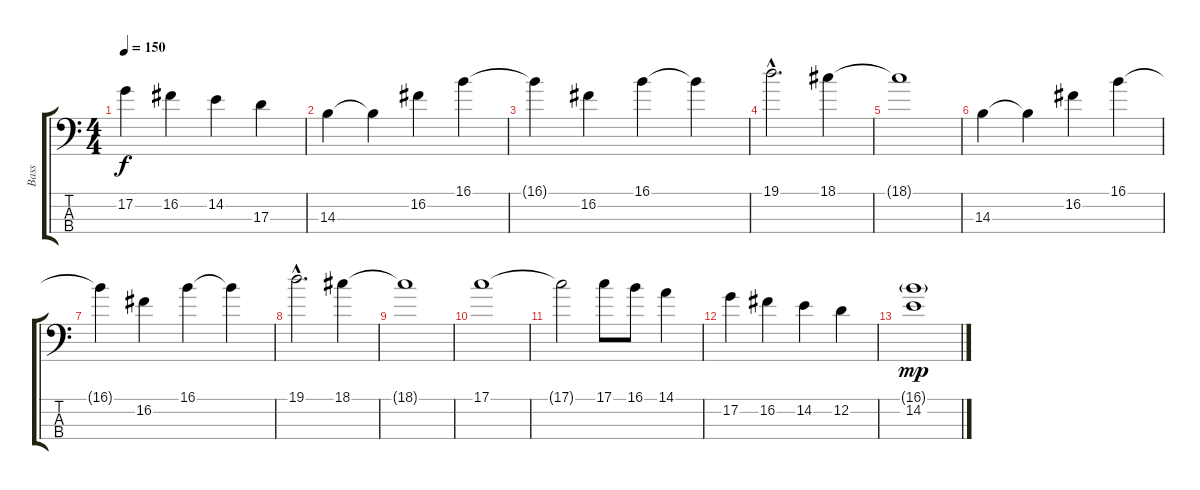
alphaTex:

\track ("Bass" "Bass") {instrument electricbassfinger}
\staff {score tabs}
\tuning (G2 D2 A1 E1) {hide}
\ts (4 4)
\tempo 150
\clef f4
\ks c
17.2.4{dy f} 16.2.4 14.2.4 17.3.4 |
14.3.4 14.3{t}.4 16.2.4 16.1.4 |
16.1{t}.4 16.2.4 16.1.4 16.1{t}.4 |
19.1{hac}.2{d} 18.1.4 |
18.1{t}.1 |
14.3.4 14.3{t}.4 16.2.4 16.1.4 |
16.1{t}.4 16.2.4 16.1.4 16.1{t}.4 |
19.1{hac}.2{d} 18.1.4 |
18.1{t}.1 |
17.1.1 |
17.1{t}.2 17.1.8 16.1.8 14.1.4 |
17.2.4 16.2.4 14.2.4 12.2.4 |
(16.1{g} 14.2).1{dy mp}
